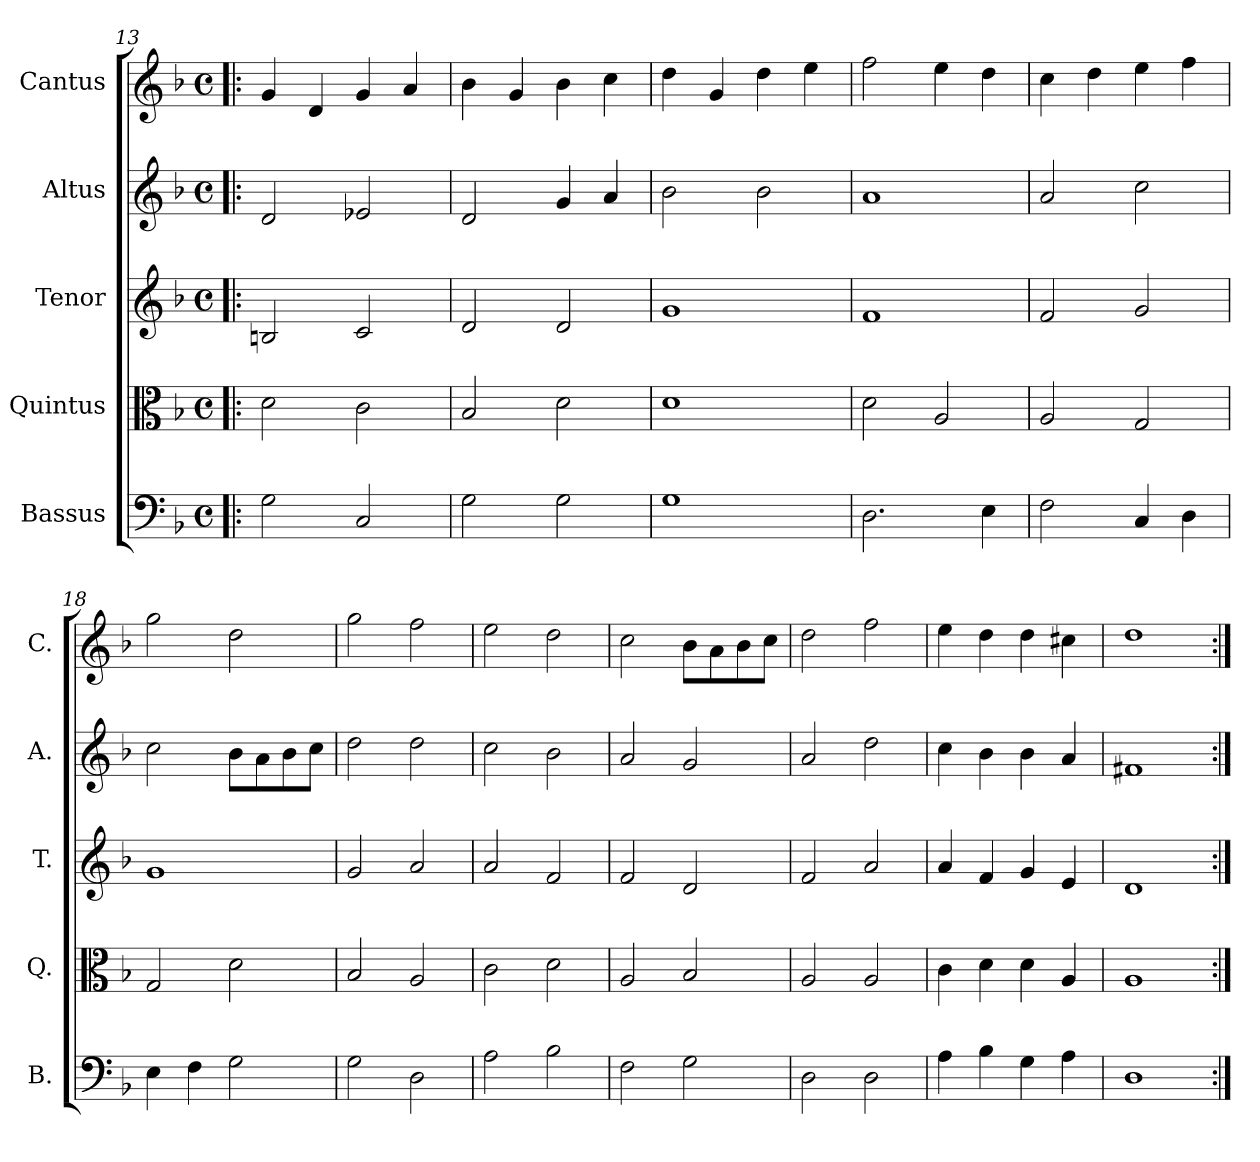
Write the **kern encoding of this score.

**kern	**kern	**kern	**kern	**kern
*part5	*part4	*part3	*part2	*part1
*staff5	*staff4	*staff3	*staff2	*staff1
*I"Bassus	*I"Quintus	*I"Tenor	*I"Altus	*I"Cantus
*I'B.	*I'Q.	*I'T.	*I'A.	*I'C.
*clefF4	*clefC3	*clefG2	*clefG2	*clefG2
*k[b-]	*k[b-]	*k[b-]	*k[b-]	*k[b-]
*F:	*F:	*F:	*F:	*F:
*M4/4	*M4/4	*M4/4	*M4/4	*M4/4
*met(c)	*met(c)	*met(c)	*met(c)	*met(c)
=13!|:	=13!|:	=13!|:	=13!|:	=13!|:
2G\	2d\	2Bn/	2d/	4g/
.	.	.	.	4d/
2C/	2c\	2c/	2e-X/	4g/
.	.	.	.	4a/
=14	=14	=14	=14	=14
2G\	2B-/	2d/	2d/	4b-\
.	.	.	.	4g/
2G\	2d\	2d/	4g/	4b-\
.	.	.	4a/	4cc\
=15	=15	=15	=15	=15
1G	1d	1g	2b-\	4dd\
.	.	.	.	4g/
.	.	.	2b-\	4dd\
.	.	.	.	4ee\
=16	=16	=16	=16	=16
2.D\	2d\	1f	1a	2ff\
.	2A/	.	.	4ee\
4E\	.	.	.	4dd\
=17	=17	=17	=17	=17
2F\	2A/	2f/	2a/	4cc\
.	.	.	.	4dd\
4C/	2G/	2g/	2cc\	4ee\
4D\	.	.	.	4ff\
=18	=18	=18	=18	=18
4E\	2G/	1g	2cc\	2gg\
4F\	.	.	.	.
2G\	2d\	.	8b-\L	2dd\
.	.	.	8a\	.
.	.	.	8b-\	.
.	.	.	8cc\J	.
=19	=19	=19	=19	=19
2G\	2B-/	2g/	2dd\	2gg\
2D\	2A/	2a/	2dd\	2ff\
=20	=20	=20	=20	=20
2A\	2c\	2a/	2cc\	2ee\
2B-\	2d\	2f/	2b-\	2dd\
=21	=21	=21	=21	=21
2F\	2A/	2f/	2a/	2cc\
2G\	2B-/	2d/	2g/	8b-\L
.	.	.	.	8a\
.	.	.	.	8b-\
.	.	.	.	8cc\J
=22	=22	=22	=22	=22
2D\	2A/	2f/	2a/	2dd\
2D\	2A/	2a/	2dd\	2ff\
=23	=23	=23	=23	=23
4A\	4c\	4a/	4cc\	4ee\
4B-\	4d\	4f/	4b-\	4dd\
4G\	4d\	4g/	4b-\	4dd\
4A\	4A/	4e/	4a/	4cc#X\
=24	=24	=24	=24	=24
1D	1A	1d	1f#X	1dd
=:|!	=:|!	=:|!	=:|!	=:|!
*-	*-	*-	*-	*-
